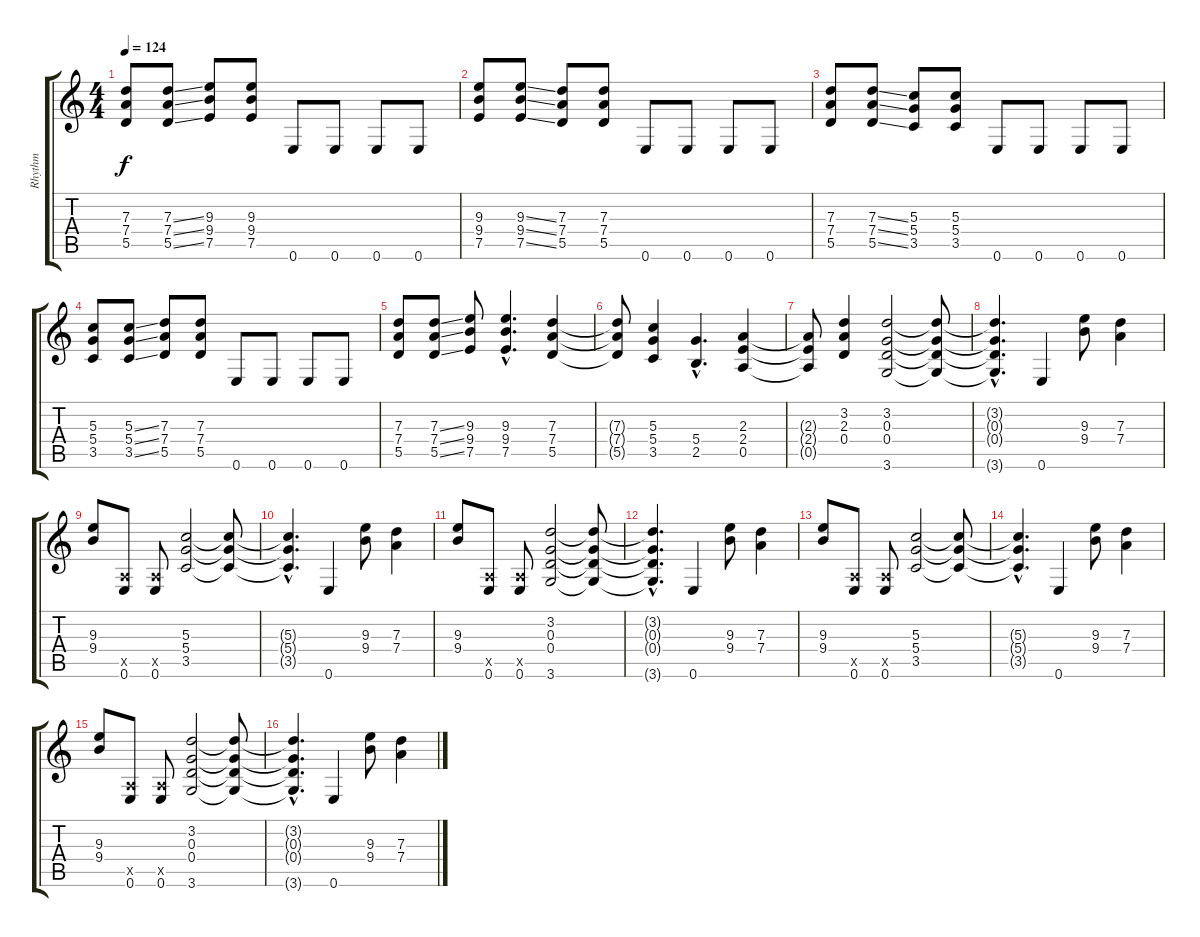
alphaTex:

\track ("Rhythm" "Rhythm") {instrument overdrivenguitar}
\staff {score tabs}
\tuning (E4 B3 G3 D3 A2 E2) {hide}
\ts (4 4)
\tempo 124
\clef g2
\ks c
(7.3 7.4 5.5).8{dy f} (7.3{ss} 7.4{ss} 5.5{ss}).8 (9.3 9.4 7.5).8 (9.3 9.4 7.5).8 0.6.8 0.6.8 0.6.8 0.6.8 |
(9.3 9.4 7.5).8 (9.3{ss} 9.4{ss} 7.5{ss}).8 (7.3 7.4 5.5).8 (7.3 7.4 5.5).8 0.6.8 0.6.8 0.6.8 0.6.8 |
(7.3 7.4 5.5).8 (7.3{ss} 7.4{ss} 5.5{ss}).8 (5.3 5.4 3.5).8 (5.3 5.4 3.5).8 0.6.8 0.6.8 0.6.8 0.6.8 |
(5.3 5.4 3.5).8 (5.3{ss} 5.4{ss} 3.5{ss}).8 (7.3 7.4 5.5).8 (7.3 7.4 5.5).8 0.6.8 0.6.8 0.6.8 0.6.8 |
(7.3 7.4 5.5).8 (7.3{ss} 7.4{ss} 5.5{ss}).8 (9.3 9.4 7.5).8 (9.3{hac} 9.4{hac} 7.5{hac}).4{d} (7.3 7.4 5.5).4 |
(7.3{t} 7.4{t} 5.5{t}).8 (5.3 5.4 3.5).4 (5.4{hac} 2.5{hac}).4{d} (2.3 2.4 0.5).4 |
(2.3{t} 2.4{t} 0.5{t}).8 (3.2 2.3 0.4).4 (3.2 0.3 0.4 3.6).2 (3.2{t} 0.3{t} 0.4{t} 3.6{t}).8 |
(3.2{hac t} 0.3{hac t} 0.4{hac t} 3.6{hac t}).4{d} 0.6.4 (9.3 9.4).8 (7.3 7.4).4 |
(9.3 9.4).8 (0.5{x} 0.6).8 (0.5{x} 0.6).8 (5.3 5.4 3.5).2 (5.3{t} 5.4{t} 3.5{t}).8 |
(5.3{hac t} 5.4{hac t} 3.5{hac t}).4{d} 0.6.4 (9.3 9.4).8 (7.3 7.4).4 |
(9.3 9.4).8 (0.5{x} 0.6).8 (0.5{x} 0.6).8 (3.2 0.3 0.4 3.6).2 (3.2{t} 0.3{t} 0.4{t} 3.6{t}).8 |
(3.2{hac t} 0.3{hac t} 0.4{hac t} 3.6{hac t}).4{d} 0.6.4 (9.3 9.4).8 (7.3 7.4).4 |
(9.3 9.4).8 (0.5{x} 0.6).8 (0.5{x} 0.6).8 (5.3 5.4 3.5).2 (5.3{t} 5.4{t} 3.5{t}).8 |
(5.3{hac t} 5.4{hac t} 3.5{hac t}).4{d} 0.6.4 (9.3 9.4).8 (7.3 7.4).4 |
(9.3 9.4).8 (0.5{x} 0.6).8 (0.5{x} 0.6).8 (3.2 0.3 0.4 3.6).2 (3.2{t} 0.3{t} 0.4{t} 3.6{t}).8 |
(3.2{hac t} 0.3{hac t} 0.4{hac t} 3.6{hac t}).4{d} 0.6.4 (9.3 9.4).8 (7.3 7.4).4
